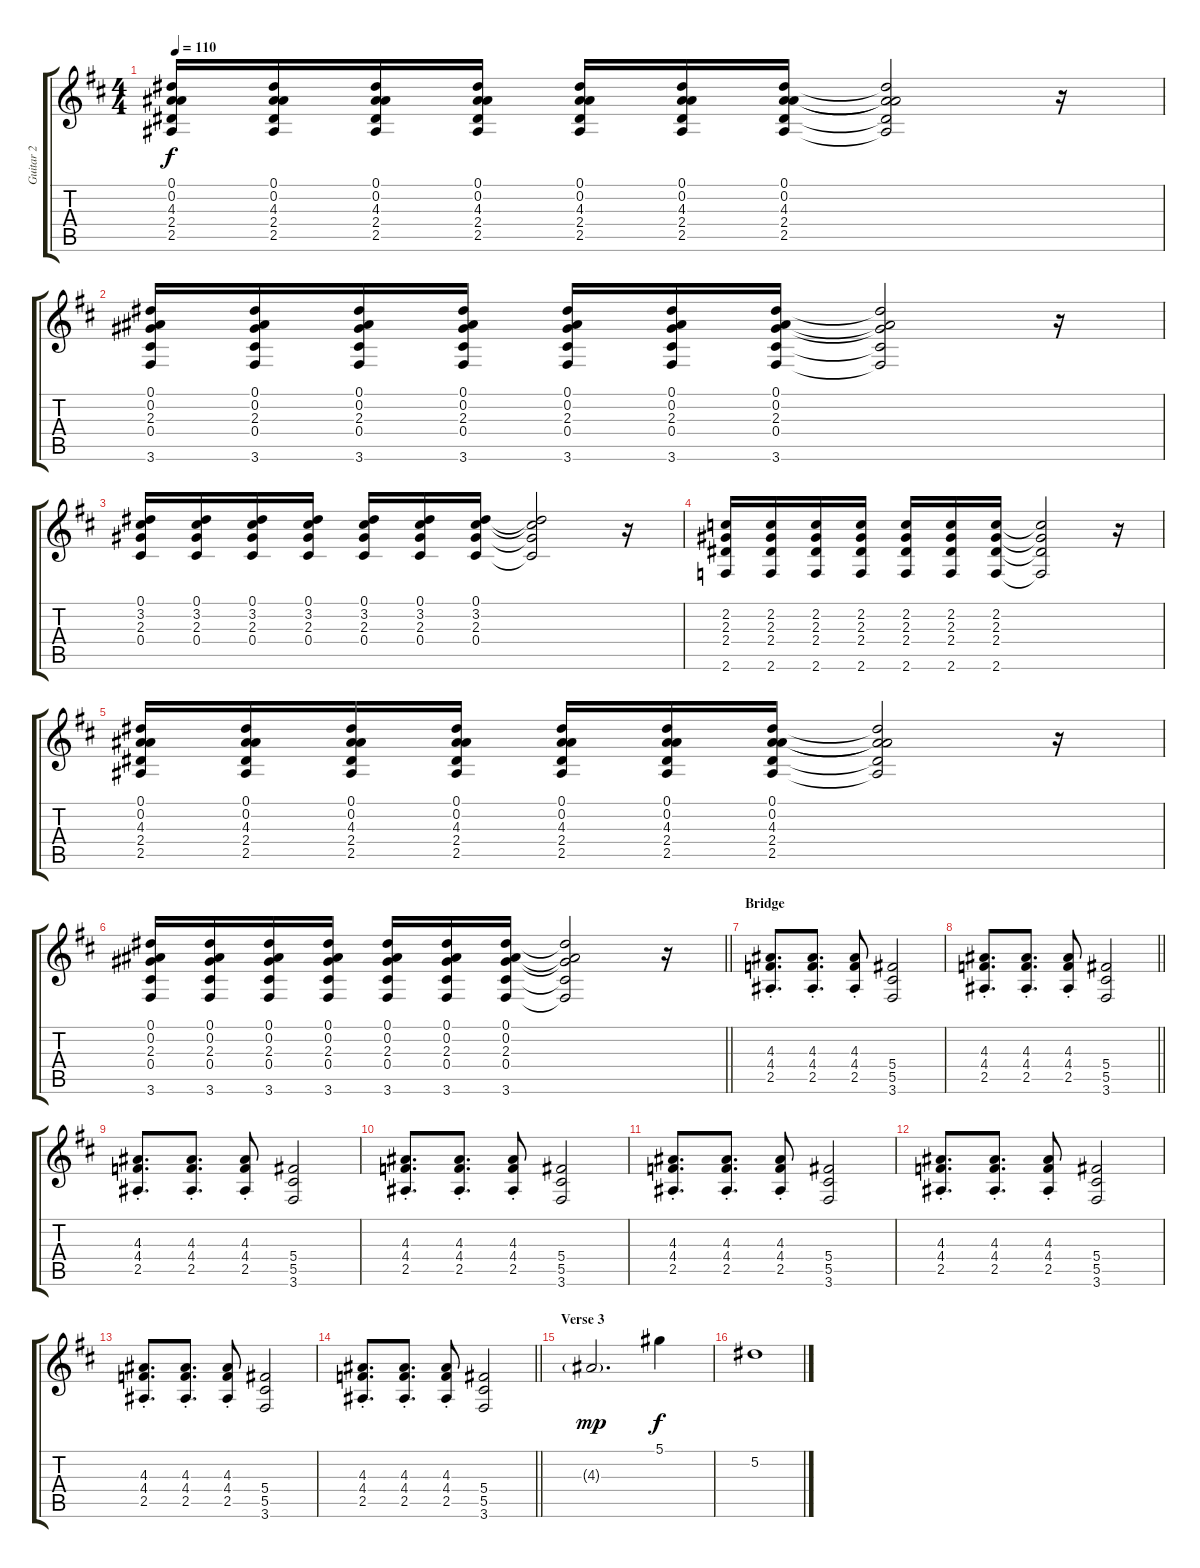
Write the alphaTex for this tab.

\track ("Guitar 2" "Guitar 2") {instrument acousticguitarsteel}
\staff {score tabs}
\tuning (Eb4 Bb3 Gb3 Db3 Ab2 Eb2) {hide}
\ts (4 4)
\tempo 110
\clef g2
\ks d
(0.1 0.2 4.3 2.4 2.5).16{dy f} (0.1 0.2 4.3 2.4 2.5).16 (0.1 0.2 4.3 2.4 2.5).16 (0.1 0.2 4.3 2.4 2.5).16 (0.1 0.2 4.3 2.4 2.5).16 (0.1 0.2 4.3 2.4 2.5).16 (0.1 0.2 4.3 2.4 2.5).16 (0.1{t} 0.2{t} 4.3{t} 2.4{t} 2.5{t}).2 r.16 |
(0.1 0.2 2.3 0.4 3.6).16 (0.1 0.2 2.3 0.4 3.6).16 (0.1 0.2 2.3 0.4 3.6).16 (0.1 0.2 2.3 0.4 3.6).16 (0.1 0.2 2.3 0.4 3.6).16 (0.1 0.2 2.3 0.4 3.6).16 (0.1 0.2 2.3 0.4 3.6).16 (0.1{t} 0.2{t} 2.3{t} 0.4{t} 3.6{t}).2 r.16 |
(0.1 3.2 2.3 0.4).16 (0.1 3.2 2.3 0.4).16 (0.1 3.2 2.3 0.4).16 (0.1 3.2 2.3 0.4).16 (0.1 3.2 2.3 0.4).16 (0.1 3.2 2.3 0.4).16 (0.1 3.2 2.3 0.4).16 (0.1{t} 3.2{t} 2.3{t} 0.4{t}).2 r.16 |
(2.2 2.3 2.4 2.6).16 (2.2 2.3 2.4 2.6).16 (2.2 2.3 2.4 2.6).16 (2.2 2.3 2.4 2.6).16 (2.2 2.3 2.4 2.6).16 (2.2 2.3 2.4 2.6).16 (2.2 2.3 2.4 2.6).16 (2.2{t} 2.3{t} 2.4{t} 2.6{t}).2 r.16 |
(0.1 0.2 4.3 2.4 2.5).16 (0.1 0.2 4.3 2.4 2.5).16 (0.1 0.2 4.3 2.4 2.5).16 (0.1 0.2 4.3 2.4 2.5).16 (0.1 0.2 4.3 2.4 2.5).16 (0.1 0.2 4.3 2.4 2.5).16 (0.1 0.2 4.3 2.4 2.5).16 (0.1{t} 0.2{t} 4.3{t} 2.4{t} 2.5{t}).2 r.16 |
\barLineRight lightlight
(0.1 0.2 2.3 0.4 3.6).16 (0.1 0.2 2.3 0.4 3.6).16 (0.1 0.2 2.3 0.4 3.6).16 (0.1 0.2 2.3 0.4 3.6).16 (0.1 0.2 2.3 0.4 3.6).16 (0.1 0.2 2.3 0.4 3.6).16 (0.1 0.2 2.3 0.4 3.6).16 (0.1{t} 0.2{t} 2.3{t} 0.4{t} 3.6{t}).2 r.16 |
\section ("" "Bridge")
(4.3{st} 4.4{st} 2.5{st}).8{d} (4.3{st} 4.4{st} 2.5{st}).8{d} (4.3{st} 4.4{st} 2.5{st}).8 (5.4 5.5 3.6).2 |
\barLineRight lightlight
(4.3{st} 4.4{st} 2.5{st}).8{d} (4.3{st} 4.4{st} 2.5{st}).8{d} (4.3{st} 4.4{st} 2.5{st}).8 (5.4 5.5 3.6).2 |
(4.3{st} 4.4{st} 2.5{st}).8{d} (4.3{st} 4.4{st} 2.5{st}).8{d} (4.3{st} 4.4{st} 2.5{st}).8 (5.4 5.5 3.6).2 |
(4.3{st} 4.4{st} 2.5{st}).8{d} (4.3{st} 4.4{st} 2.5{st}).8{d} (4.3{st} 4.4{st} 2.5{st}).8 (5.4 5.5 3.6).2 |
(4.3{st} 4.4{st} 2.5{st}).8{d} (4.3{st} 4.4{st} 2.5{st}).8{d} (4.3{st} 4.4{st} 2.5{st}).8 (5.4 5.5 3.6).2 |
(4.3{st} 4.4{st} 2.5{st}).8{d} (4.3{st} 4.4{st} 2.5{st}).8{d} (4.3{st} 4.4{st} 2.5{st}).8 (5.4 5.5 3.6).2 |
(4.3{st} 4.4{st} 2.5{st}).8{d} (4.3{st} 4.4{st} 2.5{st}).8{d} (4.3{st} 4.4{st} 2.5{st}).8 (5.4 5.5 3.6).2 |
\barLineRight lightlight
(4.3{st} 4.4{st} 2.5{st}).8{d} (4.3{st} 4.4{st} 2.5{st}).8{d} (4.3{st} 4.4{st} 2.5{st}).8 (5.4 5.5 3.6).2 |
\section ("" "Verse 3")
4.3{g}.2{d dy mp instrument acousticguitarsteel} 5.1.4{dy f} |
5.2.1
